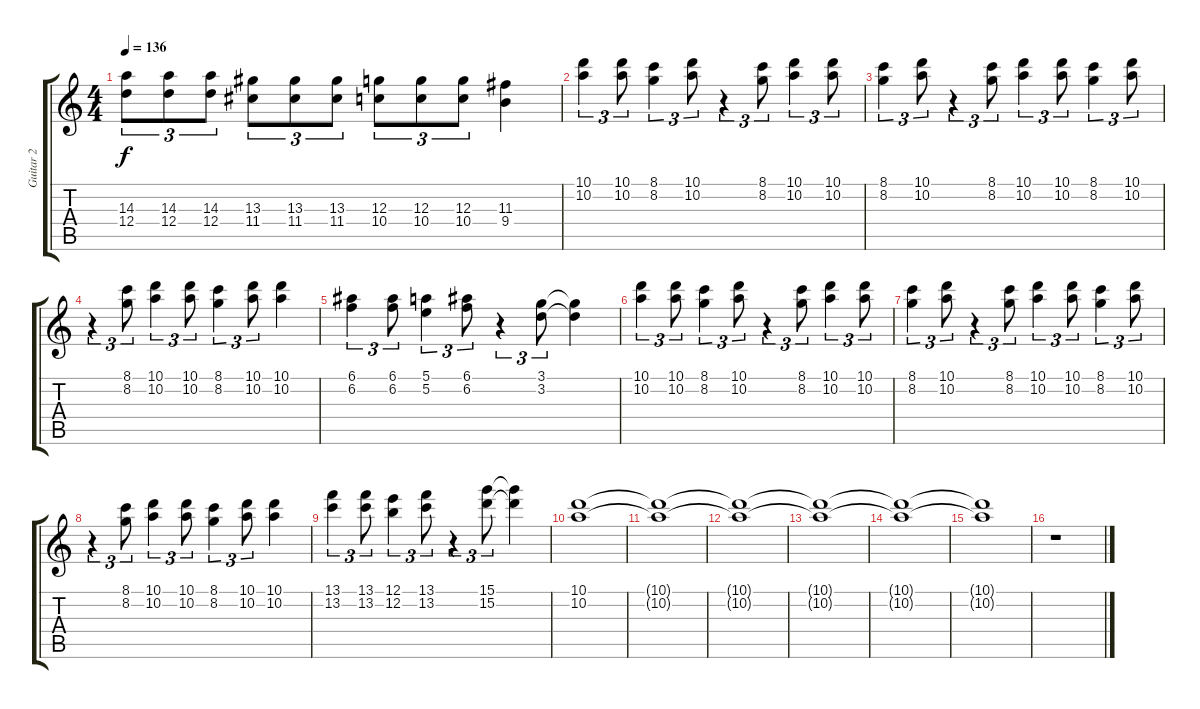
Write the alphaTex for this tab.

\track ("Guitar 2" "Guitar 2") {instrument distortionguitar}
\staff {score tabs}
\tuning (E4 B3 G3 D3 A2 E2) {hide}
\ts (4 4)
\tempo 136
\clef g2
\ks c
(14.3 12.4).8{tu (3 2) dy f} (14.3 12.4).8{tu (3 2)} (14.3 12.4).8{tu (3 2)} (13.3 11.4).8{tu (3 2)} (13.3 11.4).8{tu (3 2)} (13.3 11.4).8{tu (3 2)} (12.3 10.4).8{tu (3 2)} (12.3 10.4).8{tu (3 2)} (12.3 10.4).8{tu (3 2)} (11.3 9.4).4 |
(10.1 10.2).4{tu (3 2)} (10.1 10.2).8{tu (3 2)} (8.1 8.2).4{tu (3 2)} (10.1 10.2).8{tu (3 2)} r.4{tu (3 2)} (8.1 8.2).8{tu (3 2)} (10.1 10.2).4{tu (3 2)} (10.1 10.2).8{tu (3 2)} |
(8.1 8.2).4{tu (3 2)} (10.1 10.2).8{tu (3 2)} r.4{tu (3 2)} (8.1 8.2).8{tu (3 2)} (10.1 10.2).4{tu (3 2)} (10.1 10.2).8{tu (3 2)} (8.1 8.2).4{tu (3 2)} (10.1 10.2).8{tu (3 2)} |
r.4{tu (3 2)} (8.1 8.2).8{tu (3 2)} (10.1 10.2).4{tu (3 2)} (10.1 10.2).8{tu (3 2)} (8.1 8.2).4{tu (3 2)} (10.1 10.2).8{tu (3 2)} (10.1 10.2).4 |
(6.1 6.2).4{tu (3 2)} (6.1 6.2).8{tu (3 2)} (5.1 5.2).4{tu (3 2)} (6.1 6.2).8{tu (3 2)} r.4{tu (3 2)} (3.1 3.2).8{tu (3 2)} (3.1{t} 3.2{t}).4 |
(10.1 10.2).4{tu (3 2)} (10.1 10.2).8{tu (3 2)} (8.1 8.2).4{tu (3 2)} (10.1 10.2).8{tu (3 2)} r.4{tu (3 2)} (8.1 8.2).8{tu (3 2)} (10.1 10.2).4{tu (3 2)} (10.1 10.2).8{tu (3 2)} |
(8.1 8.2).4{tu (3 2)} (10.1 10.2).8{tu (3 2)} r.4{tu (3 2)} (8.1 8.2).8{tu (3 2)} (10.1 10.2).4{tu (3 2)} (10.1 10.2).8{tu (3 2)} (8.1 8.2).4{tu (3 2)} (10.1 10.2).8{tu (3 2)} |
r.4{tu (3 2)} (8.1 8.2).8{tu (3 2)} (10.1 10.2).4{tu (3 2)} (10.1 10.2).8{tu (3 2)} (8.1 8.2).4{tu (3 2)} (10.1 10.2).8{tu (3 2)} (10.1 10.2).4 |
(13.1 13.2).4{tu (3 2)} (13.1 13.2).8{tu (3 2)} (12.1 12.2).4{tu (3 2)} (13.1 13.2).8{tu (3 2)} r.4{tu (3 2)} (15.1 15.2).8{tu (3 2)} (15.1{t} 15.2{t}).4 |
(10.1 10.2).1 |
(10.1{t} 10.2{t}).1 |
(10.1{t} 10.2{t}).1 |
(10.1{t} 10.2{t}).1 |
(10.1{t} 10.2{t}).1 |
(10.1{t} 10.2{t}).1 |
r.1
